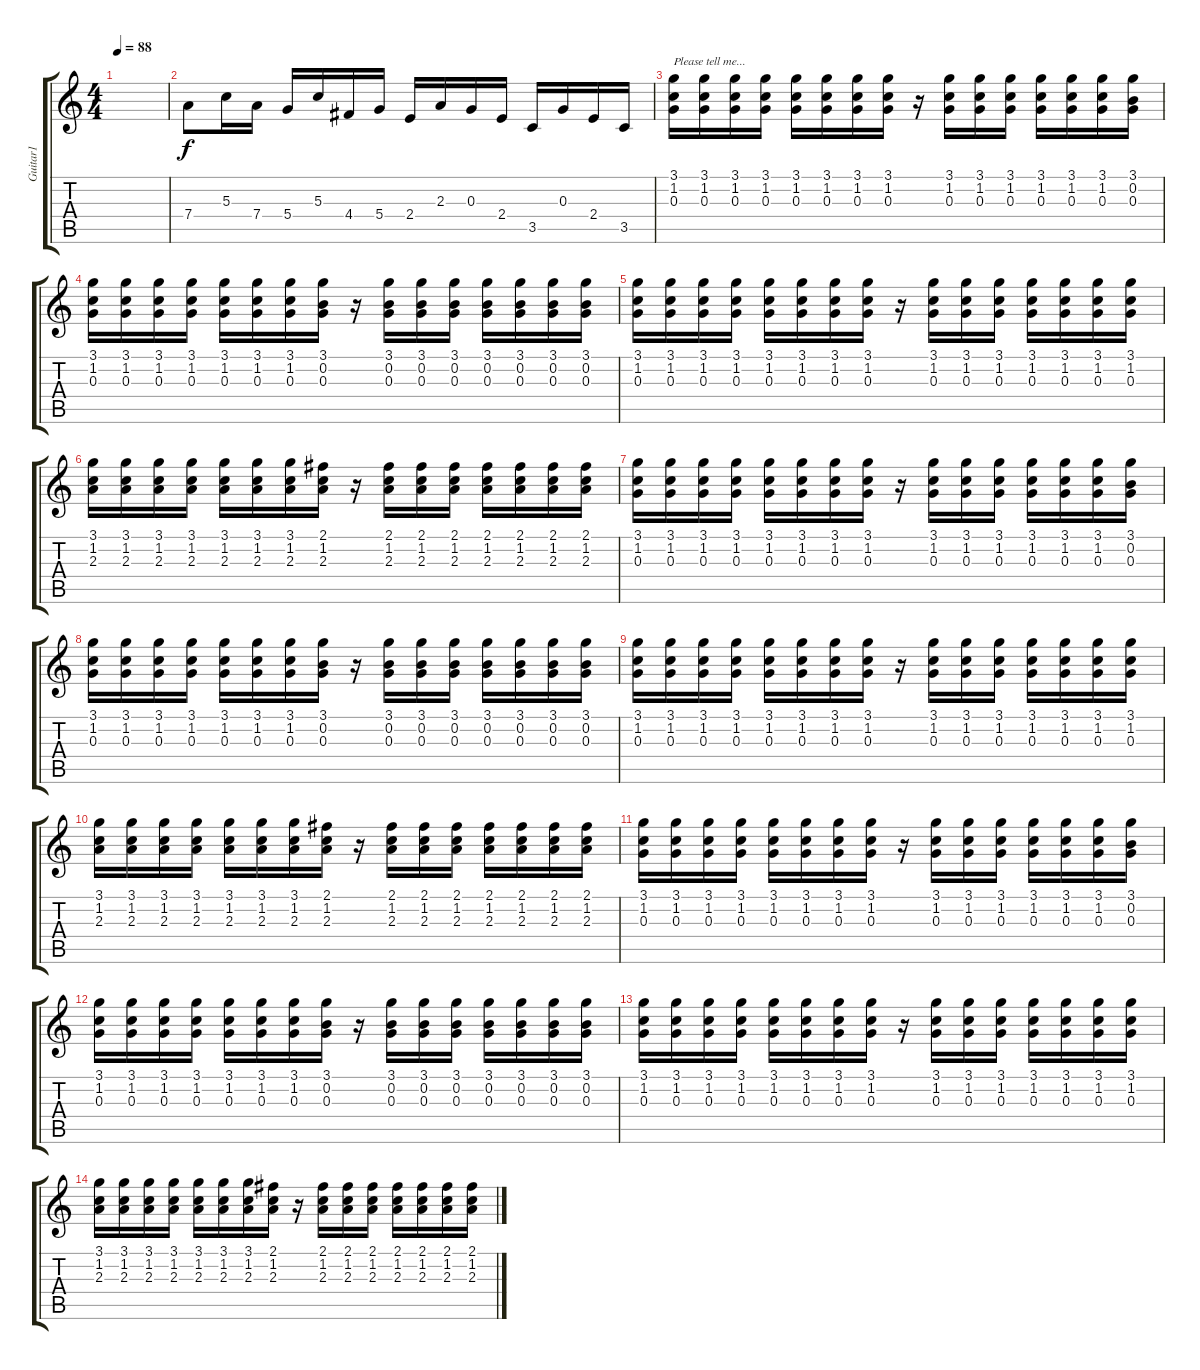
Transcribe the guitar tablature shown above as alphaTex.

\track ("Guitar1" "Guitar1") {instrument electricguitarmuted}
\staff {score tabs}
\tuning (E4 B3 G3 D3 A2 E2) {hide}
\ts (4 4)
\tempo 88
\clef g2
\ks c
|
7.4.8 5.3.16 7.4.16 5.4.16 5.3.16 4.4.16 5.4.16 2.4.16 2.3.16 0.3.16 2.4.16 3.5.16 0.3.16 2.4.16 3.5.16 |
(3.1 1.2 0.3).16{txt "Please tell me..."} (3.1 1.2 0.3).16 (3.1 1.2 0.3).16 (3.1 1.2 0.3).16 (3.1 1.2 0.3).16 (3.1 1.2 0.3).16 (3.1 1.2 0.3).16 (3.1 1.2 0.3).16 r.16 (3.1 1.2 0.3).16 (3.1 1.2 0.3).16 (3.1 1.2 0.3).16 (3.1 1.2 0.3).16 (3.1 1.2 0.3).16 (3.1 1.2 0.3).16 (3.1 0.2 0.3).16 |
(3.1 1.2 0.3).16 (3.1 1.2 0.3).16 (3.1 1.2 0.3).16 (3.1 1.2 0.3).16 (3.1 1.2 0.3).16 (3.1 1.2 0.3).16 (3.1 1.2 0.3).16 (3.1 0.2 0.3).16 r.16 (3.1 0.2 0.3).16 (3.1 0.2 0.3).16 (3.1 0.2 0.3).16 (3.1 0.2 0.3).16 (3.1 0.2 0.3).16 (3.1 0.2 0.3).16 (3.1 0.2 0.3).16 |
(3.1 1.2 0.3).16 (3.1 1.2 0.3).16 (3.1 1.2 0.3).16 (3.1 1.2 0.3).16 (3.1 1.2 0.3).16 (3.1 1.2 0.3).16 (3.1 1.2 0.3).16 (3.1 1.2 0.3).16 r.16 (3.1 1.2 0.3).16 (3.1 1.2 0.3).16 (3.1 1.2 0.3).16 (3.1 1.2 0.3).16 (3.1 1.2 0.3).16 (3.1 1.2 0.3).16 (3.1 1.2 0.3).16 |
(3.1 1.2 2.3).16 (3.1 1.2 2.3).16 (3.1 1.2 2.3).16 (3.1 1.2 2.3).16 (3.1 1.2 2.3).16 (3.1 1.2 2.3).16 (3.1 1.2 2.3).16 (2.1 1.2 2.3).16 r.16 (2.1 1.2 2.3).16 (2.1 1.2 2.3).16 (2.1 1.2 2.3).16 (2.1 1.2 2.3).16 (2.1 1.2 2.3).16 (2.1 1.2 2.3).16 (2.1 1.2 2.3).16 |
(3.1 1.2 0.3).16 (3.1 1.2 0.3).16 (3.1 1.2 0.3).16 (3.1 1.2 0.3).16 (3.1 1.2 0.3).16 (3.1 1.2 0.3).16 (3.1 1.2 0.3).16 (3.1 1.2 0.3).16 r.16 (3.1 1.2 0.3).16 (3.1 1.2 0.3).16 (3.1 1.2 0.3).16 (3.1 1.2 0.3).16 (3.1 1.2 0.3).16 (3.1 1.2 0.3).16 (3.1 0.2 0.3).16 |
(3.1 1.2 0.3).16 (3.1 1.2 0.3).16 (3.1 1.2 0.3).16 (3.1 1.2 0.3).16 (3.1 1.2 0.3).16 (3.1 1.2 0.3).16 (3.1 1.2 0.3).16 (3.1 0.2 0.3).16 r.16 (3.1 0.2 0.3).16 (3.1 0.2 0.3).16 (3.1 0.2 0.3).16 (3.1 0.2 0.3).16 (3.1 0.2 0.3).16 (3.1 0.2 0.3).16 (3.1 0.2 0.3).16 |
(3.1 1.2 0.3).16 (3.1 1.2 0.3).16 (3.1 1.2 0.3).16 (3.1 1.2 0.3).16 (3.1 1.2 0.3).16 (3.1 1.2 0.3).16 (3.1 1.2 0.3).16 (3.1 1.2 0.3).16 r.16 (3.1 1.2 0.3).16 (3.1 1.2 0.3).16 (3.1 1.2 0.3).16 (3.1 1.2 0.3).16 (3.1 1.2 0.3).16 (3.1 1.2 0.3).16 (3.1 1.2 0.3).16 |
(3.1 1.2 2.3).16 (3.1 1.2 2.3).16 (3.1 1.2 2.3).16 (3.1 1.2 2.3).16 (3.1 1.2 2.3).16 (3.1 1.2 2.3).16 (3.1 1.2 2.3).16 (2.1 1.2 2.3).16 r.16 (2.1 1.2 2.3).16 (2.1 1.2 2.3).16 (2.1 1.2 2.3).16 (2.1 1.2 2.3).16 (2.1 1.2 2.3).16 (2.1 1.2 2.3).16 (2.1 1.2 2.3).16 |
(3.1 1.2 0.3).16 (3.1 1.2 0.3).16 (3.1 1.2 0.3).16 (3.1 1.2 0.3).16 (3.1 1.2 0.3).16 (3.1 1.2 0.3).16 (3.1 1.2 0.3).16 (3.1 1.2 0.3).16 r.16 (3.1 1.2 0.3).16 (3.1 1.2 0.3).16 (3.1 1.2 0.3).16 (3.1 1.2 0.3).16 (3.1 1.2 0.3).16 (3.1 1.2 0.3).16 (3.1 0.2 0.3).16 |
(3.1 1.2 0.3).16 (3.1 1.2 0.3).16 (3.1 1.2 0.3).16 (3.1 1.2 0.3).16 (3.1 1.2 0.3).16 (3.1 1.2 0.3).16 (3.1 1.2 0.3).16 (3.1 0.2 0.3).16 r.16 (3.1 0.2 0.3).16 (3.1 0.2 0.3).16 (3.1 0.2 0.3).16 (3.1 0.2 0.3).16 (3.1 0.2 0.3).16 (3.1 0.2 0.3).16 (3.1 0.2 0.3).16 |
(3.1 1.2 0.3).16 (3.1 1.2 0.3).16 (3.1 1.2 0.3).16 (3.1 1.2 0.3).16 (3.1 1.2 0.3).16 (3.1 1.2 0.3).16 (3.1 1.2 0.3).16 (3.1 1.2 0.3).16 r.16 (3.1 1.2 0.3).16 (3.1 1.2 0.3).16 (3.1 1.2 0.3).16 (3.1 1.2 0.3).16 (3.1 1.2 0.3).16 (3.1 1.2 0.3).16 (3.1 1.2 0.3).16 |
(3.1 1.2 2.3).16 (3.1 1.2 2.3).16 (3.1 1.2 2.3).16 (3.1 1.2 2.3).16 (3.1 1.2 2.3).16 (3.1 1.2 2.3).16 (3.1 1.2 2.3).16 (2.1 1.2 2.3).16 r.16 (2.1 1.2 2.3).16 (2.1 1.2 2.3).16 (2.1 1.2 2.3).16 (2.1 1.2 2.3).16 (2.1 1.2 2.3).16 (2.1 1.2 2.3).16 (2.1 1.2 2.3).16
